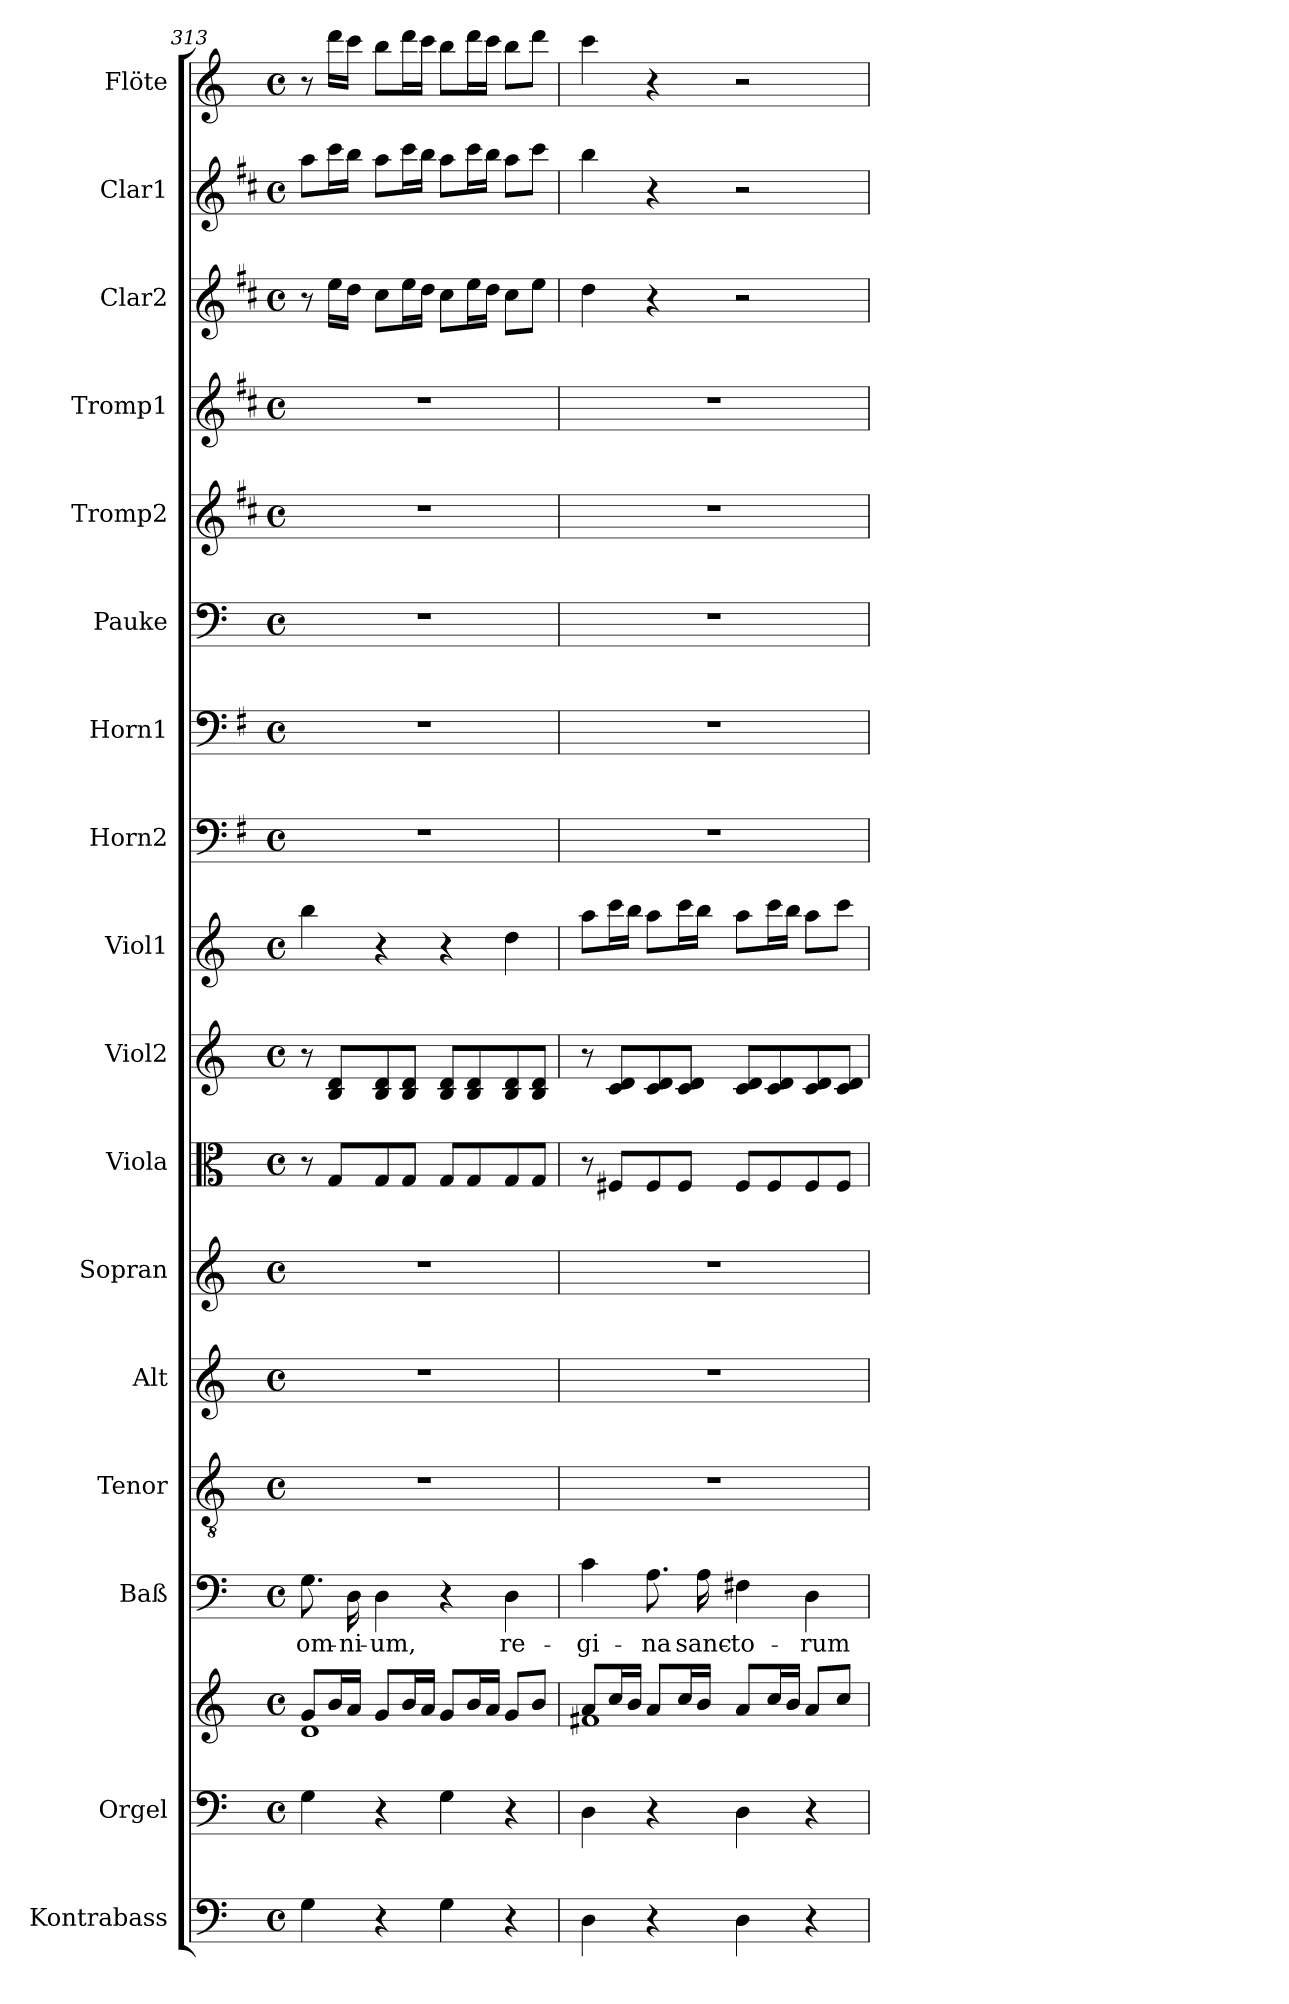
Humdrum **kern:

**kern	**kern	**kern	**kern	**text	**kern	**kern	**kern	**kern	**kern	**kern	**kern	**kern	**kern	**kern	**kern	**kern	**kern	**kern
*part17	*part16	*part16	*part15	*part15	*part14	*part13	*part12	*part11	*part10	*part9	*part8	*part7	*part6	*part5	*part4	*part3	*part2	*part1
*staff18	*staff17	*staff16	*staff15	*staff15	*staff14	*staff13	*staff12	*staff11	*staff10	*staff9	*staff8	*staff7	*staff6	*staff5	*staff4	*staff3	*staff2	*staff1
*I"Kontrabass	*I"Orgel	*	*I"Baß	*	*I"Tenor	*I"Alt	*I"Sopran	*I"Viola	*I"Viol2	*I"Viol1	*I"Horn2	*I"Horn1	*I"Pauke	*I"Tromp2	*I"Tromp1	*I"Clar2	*I"Clar1	*I"Flöte
*I'Kb	*	*	*I'B	*	*I'T	*I'A	*I'S	*I'Vla	*I'Vl2	*I'Vl1	*I'Hr2	*I'Hr1	*I'Pk	*I'Tr2	*I'Tr1	*I'Cl2	*I'Cl1	*I'Fl
*clefF4	*clefF4	*clefG2	*clefF4	*	*clefGv2	*clefG2	*clefG2	*clefC3	*clefG2	*clefG2	*clefF4	*clefF4	*clefF4	*clefG2	*clefG2	*clefG2	*clefG2	*clefG2
*ITrd7c12	*	*	*	*	*	*	*	*	*	*	*ITrd4c7	*ITrd4c7	*	*ITrd1c2	*ITrd1c2	*ITrd1c2	*ITrd1c2	*
*k[]	*k[]	*k[]	*k[]	*	*k[]	*k[]	*k[]	*k[]	*k[]	*k[]	*k[]	*k[]	*k[]	*k[]	*k[]	*k[]	*k[]	*k[]
*C:	*C:	*C:	*C:	*	*C:	*C:	*C:	*C:	*C:	*C:	*C:	*C:	*C:	*C:	*C:	*C:	*C:	*C:
*M4/4	*M4/4	*M4/4	*M4/4	*	*M4/4	*M4/4	*M4/4	*M4/4	*M4/4	*M4/4	*M4/4	*M4/4	*M4/4	*M4/4	*M4/4	*M4/4	*M4/4	*M4/4
*met(c)	*met(c)	*met(c)	*met(c)	*	*met(c)	*met(c)	*met(c)	*met(c)	*met(c)	*met(c)	*met(c)	*met(c)	*met(c)	*met(c)	*met(c)	*met(c)	*met(c)	*met(c)
=313	=313	=313	=313	=313	=313	=313	=313	=313	=313	=313	=313	=313	=313	=313	=313	=313	=313	=313
*	*	*^	*	*	*	*	*	*	*	*	*	*	*	*	*	*	*	*
!	!	!	!	!	!LO:LY:b	!	!	!	!	!	!	!	!	!	!	!	!	!	!
4GG\	4G\	8g/L	1d	8.G\	om-	1r	1r	1r	8r	8r	4bb\	1r	1r	1r	1r	1r	8r	8gg\L	8r
.	.	16b/L	.	.	.	.	.	.	8G/L	8B/ 8d/L	.	.	.	.	.	.	16dd\LL	16bb\L	16ddd\LL
!	!	!	!	!	!LO:LY:b	!	!	!	!	!	!	!	!	!	!	!	!	!	!
.	.	16a/JJ	.	16D\	-ni-	.	.	.	.	.	.	.	.	.	.	.	16cc\JJ	16aa\JJ	16ccc\JJ
!	!	!	!	!	!LO:LY:b	!	!	!	!	!	!	!	!	!	!	!	!	!	!
4r	4r	8g/L	.	4D\	-um,	.	.	.	8G/	8B/ 8d/	4r	.	.	.	.	.	8b\L	8gg\L	8bb\L
.	.	16b/L	.	.	.	.	.	.	8G/J	8B/ 8d/J	.	.	.	.	.	.	16dd\L	16bb\L	16ddd\L
.	.	16a/JJ	.	.	.	.	.	.	.	.	.	.	.	.	.	.	16cc\JJ	16aa\JJ	16ccc\JJ
4GG\	4G\	8g/L	.	4r	.	.	.	.	8G/L	8B/ 8d/L	4r	.	.	.	.	.	8b\L	8gg\L	8bb\L
.	.	16b/L	.	.	.	.	.	.	8G/	8B/ 8d/	.	.	.	.	.	.	16dd\L	16bb\L	16ddd\L
.	.	16a/JJ	.	.	.	.	.	.	.	.	.	.	.	.	.	.	16cc\JJ	16aa\JJ	16ccc\JJ
!	!	!	!	!	!LO:LY:b	!	!	!	!	!	!	!	!	!	!	!	!	!	!
4r	4r	8g/L	.	4D\	re-	.	.	.	8G/	8B/ 8d/	4dd\	.	.	.	.	.	8b\L	8gg\L	8bb\L
.	.	8b/J	.	.	.	.	.	.	8G/J	8B/ 8d/J	.	.	.	.	.	.	8dd\J	8bb\J	8ddd\J
!!LO:PB:g=z
=314	=314	=314	=314	=314	=314	=314	=314	=314	=314	=314	=314	=314	=314	=314	=314	=314	=314	=314	=314
!	!	!	!	!	!LO:LY:b	!	!	!	!	!	!	!	!	!	!	!	!	!	!
4DD\	4D\	8a/L	1f#X	4c\	-gi-	1r	1r	1r	8r	8r	8aa\L	1r	1r	1r	1r	1r	4cc\	4aa\	4ccc\
.	.	16cc/L	.	.	.	.	.	.	8F#X/L	8c/ 8d/L	16ccc\L	.	.	.	.	.	.	.	.
.	.	16b/JJ	.	.	.	.	.	.	.	.	16bb\JJ	.	.	.	.	.	.	.	.
!	!	!	!	!	!LO:LY:b	!	!	!	!	!	!	!	!	!	!	!	!	!	!
4r	4r	8a/L	.	8.A\	-na	.	.	.	8F#/	8c/ 8d/	8aa\L	.	.	.	.	.	4r	4r	4r
.	.	16cc/L	.	.	.	.	.	.	8F#/J	8c/ 8d/J	16ccc\L	.	.	.	.	.	.	.	.
!	!	!	!	!	!LO:LY:b	!	!	!	!	!	!	!	!	!	!	!	!	!	!
.	.	16b/JJ	.	16A\	sanc-	.	.	.	.	.	16bb\JJ	.	.	.	.	.	.	.	.
!	!	!	!	!	!LO:LY:b	!	!	!	!	!	!	!	!	!	!	!	!	!	!
4DD\	4D\	8a/L	.	4F#X\	-to-	.	.	.	8F#/L	8c/ 8d/L	8aa\L	.	.	.	.	.	2r	2r	2r
.	.	16cc/L	.	.	.	.	.	.	8F#/	8c/ 8d/	16ccc\L	.	.	.	.	.	.	.	.
.	.	16b/JJ	.	.	.	.	.	.	.	.	16bb\JJ	.	.	.	.	.	.	.	.
!	!	!	!	!	!LO:LY:b	!	!	!	!	!	!	!	!	!	!	!	!	!	!
4r	4r	8a/L	.	4D\	-rum	.	.	.	8F#/	8c/ 8d/	8aa\L	.	.	.	.	.	.	.	.
.	.	8cc/J	.	.	.	.	.	.	8F#/J	8c/ 8d/J	8ccc\J	.	.	.	.	.	.	.	.
*	*	*v	*v	*	*	*	*	*	*	*	*	*	*	*	*	*	*	*	*
=	=	=	=	=	=	=	=	=	=	=	=	=	=	=	=	=	=	=
*-	*-	*-	*-	*-	*-	*-	*-	*-	*-	*-	*-	*-	*-	*-	*-	*-	*-	*-
